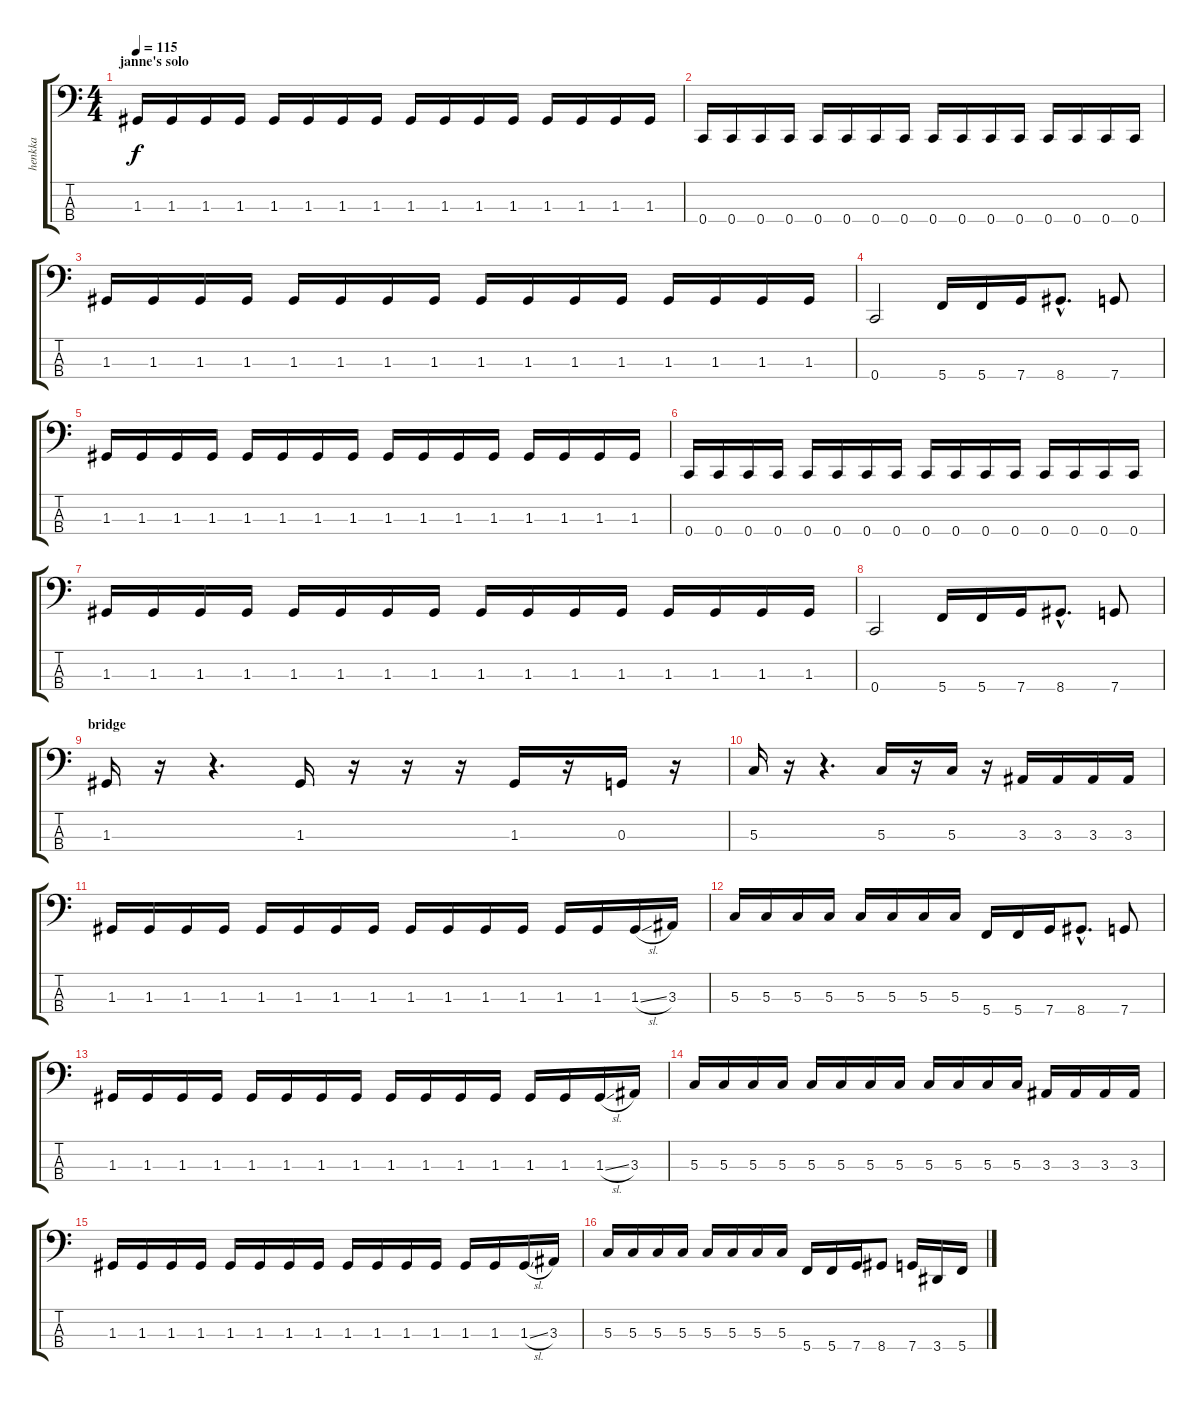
\track ("henkka" "henkka") {instrument electricbasspick}
\staff {score tabs}
\tuning (F2 C2 G1 C1) {hide}
\ts (4 4)
\section ("" "janne's solo")
\tempo 115
\clef f4
\ks c
1.3.16{dy f} 1.3.16 1.3.16 1.3.16 1.3.16 1.3.16 1.3.16 1.3.16 1.3.16 1.3.16 1.3.16 1.3.16 1.3.16 1.3.16 1.3.16 1.3.16 |
0.4.16 0.4.16 0.4.16 0.4.16 0.4.16 0.4.16 0.4.16 0.4.16 0.4.16 0.4.16 0.4.16 0.4.16 0.4.16 0.4.16 0.4.16 0.4.16 |
1.3.16 1.3.16 1.3.16 1.3.16 1.3.16 1.3.16 1.3.16 1.3.16 1.3.16 1.3.16 1.3.16 1.3.16 1.3.16 1.3.16 1.3.16 1.3.16 |
0.4.2 5.4.16 5.4.16 7.4.16 8.4{hac}.8{d} 7.4.8 |
1.3.16 1.3.16 1.3.16 1.3.16 1.3.16 1.3.16 1.3.16 1.3.16 1.3.16 1.3.16 1.3.16 1.3.16 1.3.16 1.3.16 1.3.16 1.3.16 |
0.4.16 0.4.16 0.4.16 0.4.16 0.4.16 0.4.16 0.4.16 0.4.16 0.4.16 0.4.16 0.4.16 0.4.16 0.4.16 0.4.16 0.4.16 0.4.16 |
1.3.16 1.3.16 1.3.16 1.3.16 1.3.16 1.3.16 1.3.16 1.3.16 1.3.16 1.3.16 1.3.16 1.3.16 1.3.16 1.3.16 1.3.16 1.3.16 |
0.4.2 5.4.16 5.4.16 7.4.16 8.4{hac}.8{d} 7.4.8 |
\section ("" "bridge")
1.3.16 r.16 r.4{d} 1.3.16 r.16 r.16 r.16 1.3.16 r.16 0.3.16 r.16 |
5.3.16 r.16 r.4{d} 5.3.16 r.16 5.3.16 r.16 3.3.16 3.3.16 3.3.16 3.3.16 |
1.3.16 1.3.16 1.3.16 1.3.16 1.3.16 1.3.16 1.3.16 1.3.16 1.3.16 1.3.16 1.3.16 1.3.16 1.3.16 1.3.16 1.3{sl}.16 3.3.16 |
5.3.16 5.3.16 5.3.16 5.3.16 5.3.16 5.3.16 5.3.16 5.3.16 5.4.16 5.4.16 7.4.16 8.4{hac}.8{d} 7.4.8 |
1.3.16 1.3.16 1.3.16 1.3.16 1.3.16 1.3.16 1.3.16 1.3.16 1.3.16 1.3.16 1.3.16 1.3.16 1.3.16 1.3.16 1.3{sl}.16 3.3.16 |
5.3.16 5.3.16 5.3.16 5.3.16 5.3.16 5.3.16 5.3.16 5.3.16 5.3.16 5.3.16 5.3.16 5.3.16 3.3.16 3.3.16 3.3.16 3.3.16 |
1.3.16 1.3.16 1.3.16 1.3.16 1.3.16 1.3.16 1.3.16 1.3.16 1.3.16 1.3.16 1.3.16 1.3.16 1.3.16 1.3.16 1.3{sl}.16 3.3.16 |
5.3.16 5.3.16 5.3.16 5.3.16 5.3.16 5.3.16 5.3.16 5.3.16 5.4.16 5.4.16 7.4.16 8.4.8 7.4.16 3.4.16 5.4.16
